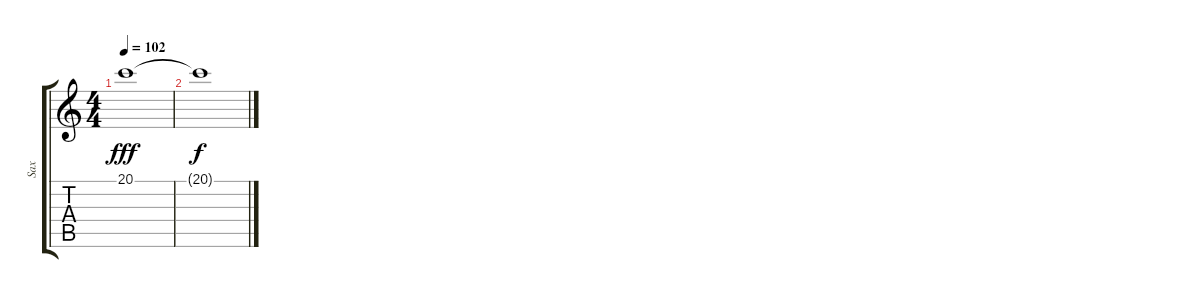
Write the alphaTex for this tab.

\track ("Sax" "Sax") {instrument tenorsax}
\staff {score tabs}
\tuning (E4 B3 G3 D3 A2 E2) {hide}
\ts (4 4)
\tempo 102
\clef g2
\ks c
20.1.1{dy fff} |
20.1{t}.1{dy f}
